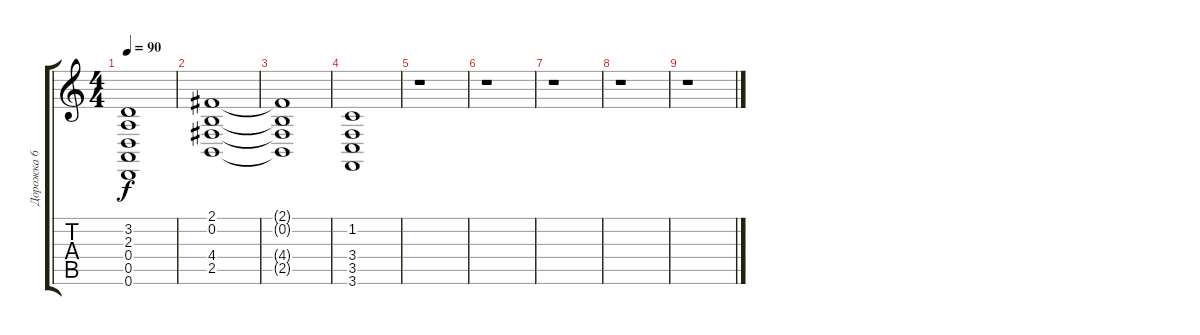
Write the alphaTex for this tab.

\track ("Дорожка 6" "Дорожка 6") {instrument pad4choir}
\staff {score tabs}
\tuning (E4 B3 G3 D3 A2 D2) {hide}
\ts (4 4)
\tempo 90
\clef g2
\ks c
(3.2 2.3 0.4 0.5 0.6).1{dy f} |
(2.1 0.2 4.4 2.5).1 |
(2.1{t} 0.2{t} 4.4{t} 2.5{t}).1 |
(1.2 3.4 3.5 3.6).1 |
r.1 |
r.1 |
r.1 |
r.1 |
r.1
